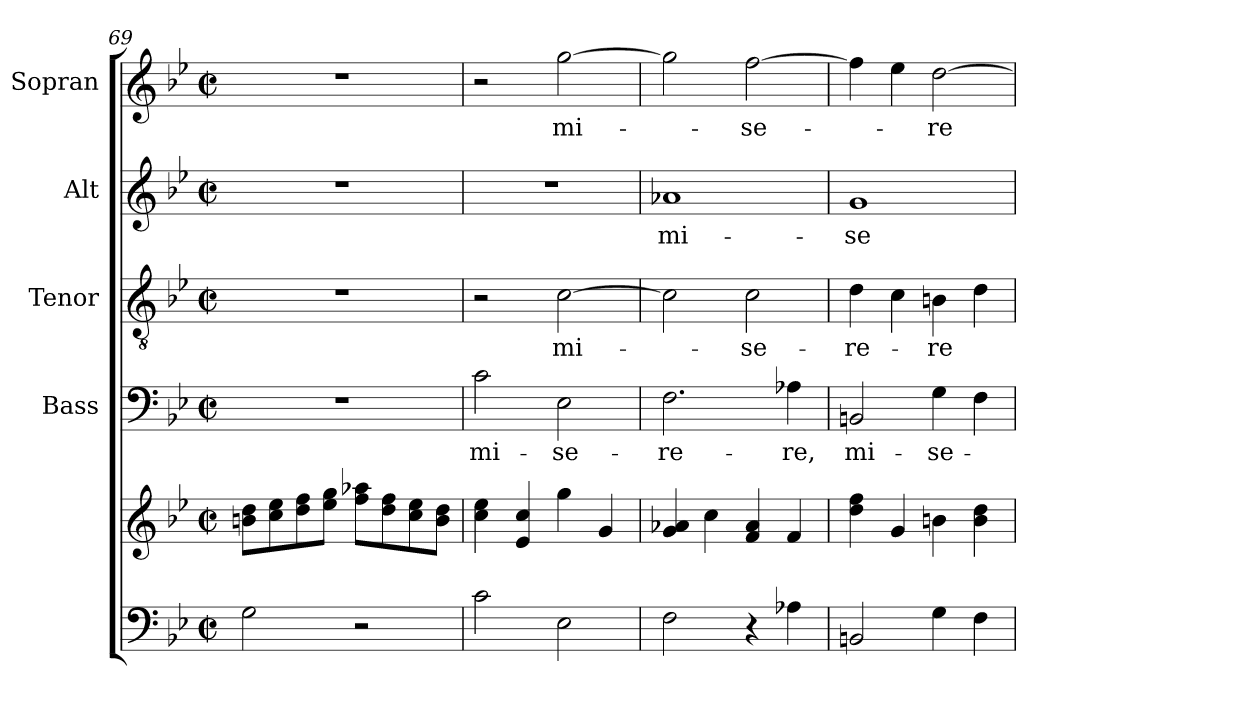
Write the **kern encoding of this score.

**kern	**kern	**kern	**text	**kern	**text	**kern	**text	**kern	**text
*part5	*part5	*part4	*part4	*part3	*part3	*part2	*part2	*part1	*part1
*staff6	*staff5	*staff4	*staff4	*staff3	*staff3	*staff2	*staff2	*staff1	*staff1
*	*	*I"Bass	*	*I"Tenor	*	*I"Alt	*	*I"Sopran	*
*	*	*I'B.	*	*I'T.	*	*I'A.	*	*I'S.	*
*clefF4	*clefG2	*clefF4	*	*clefGv2	*	*clefG2	*	*clefG2	*
*k[b-e-]	*k[b-e-]	*k[b-e-]	*	*k[b-e-]	*	*k[b-e-]	*	*k[b-e-]	*
*B-:	*B-:	*B-:	*	*B-:	*	*B-:	*	*B-:	*
*M2/2	*M2/2	*M2/2	*	*M2/2	*	*M2/2	*	*M2/2	*
*met(c|)	*met(c|)	*met(c|)	*	*met(c|)	*	*met(c|)	*	*met(c|)	*
=69	=69	=69	=69	=69	=69	=69	=69	=69	=69
2G\	8bn\ 8dd\L	1r	.	1r	.	1r	.	1r	.
.	8cc\ 8ee-\	.	.	.	.	.	.	.	.
.	8dd\ 8ff\	.	.	.	.	.	.	.	.
.	8ee-\ 8gg\J	.	.	.	.	.	.	.	.
2r	8ff\ 8aa-X\L	.	.	.	.	.	.	.	.
.	8dd\ 8ff\	.	.	.	.	.	.	.	.
.	8cc\ 8ee-\	.	.	.	.	.	.	.	.
.	8b\ 8dd\J	.	.	.	.	.	.	.	.
=70	=70	=70	=70	=70	=70	=70	=70	=70	=70
!	!	!	!LO:LY:b	!	!	!	!	!	!
2c\	4cc\ 4ee-\	2c\	mi-	2r	.	1r	.	2r	.
.	4e-/ 4cc/	.	.	.	.	.	.	.	.
!	!	!	!LO:LY:b	!	!LO:LY:b	!	!	!	!LO:LY:b
2E-\	4gg\	2E-\	-se-	[2c\	mi-	.	.	[2gg\	mi-
.	4g/	.	.	.	.	.	.	.	.
=71	=71	=71	=71	=71	=71	=71	=71	=71	=71
!	!	!	!LO:LY:b	!	!	!	!LO:LY:b	!	!
2F\	4g/ 4a-X/	2.F\	-re-	2c\]	.	1a-X	mi-	2gg\]	.
.	4cc\	.	.	.	.	.	.	.	.
!	!	!	!	!	!LO:LY:b	!	!	!	!LO:LY:b
4r	4f/ 4a-/	.	.	2c\	-se-	.	.	[2ff\	-se-
!	!	!	!LO:LY:b	!	!	!	!	!	!
4A-X\	4f/	4A-X\	-re,	.	.	.	.	.	.
!!LO:PB:g=z
=72	=72	=72	=72	=72	=72	=72	=72	=72	=72
!	!	!	!LO:LY:b	!	!LO:LY:b	!	!LO:LY:b	!	!
2BBn/	4dd\ 4ff\	2BBn/	mi-	4d\	-re-	1g	-se-	4ff\]	.
.	4g/	.	.	4c\	.	.	.	4ee-\	.
!	!	!	!LO:LY:b	!	!LO:LY:b	!	!	!	!LO:LY:b
4G\	4bn\	4G\	-se-	4Bn\	-re	.	.	[2dd\	-re-
4F\	4b\ 4dd\	4F\	.	4d\	.	.	.	.	.
=	=	=	=	=	=	=	=	=	=
*-	*-	*-	*-	*-	*-	*-	*-	*-	*-
